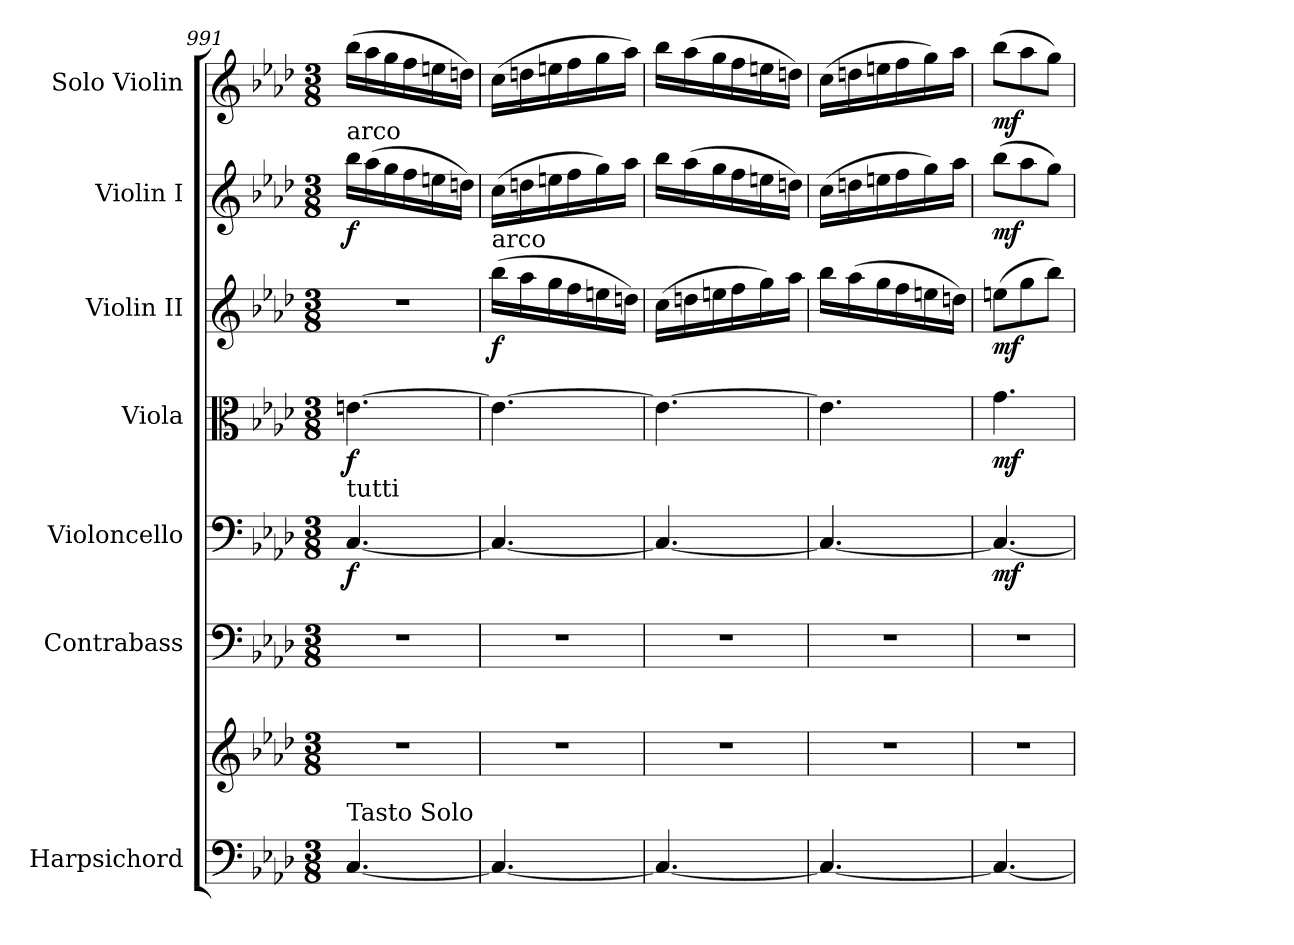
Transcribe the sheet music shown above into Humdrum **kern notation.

**kern	**kern	**kern	**kern	**dynam	**kern	**dynam	**kern	**dynam	**kern	**dynam	**kern	**dynam
*part7	*part7	*part6	*part5	*part5	*part4	*part4	*part3	*part3	*part2	*part2	*part1	*part1
*staff8	*staff7	*staff6	*staff5	*staff5	*staff4	*staff4	*staff3	*staff3	*staff2	*staff2	*staff1	*staff1
*I"Harpsichord	*	*I"Contrabass	*I"Violoncello	*	*I"Viola	*	*I"Violin II	*	*I"Violin I	*	*I"Solo Violin	*
*I'Hch.	*	*I'Cb.	*I'Vc.	*	*I'Vla.	*	*I'Vln. II	*	*I'Vln. I	*	*I'Vln.	*
!!LO:PB:g=z
*clefF4	*clefG2	*clefF4	*clefF4	*	*clefC3	*	*clefG2	*	*clefG2	*	*clefG2	*
*	*	*ITrd7c12	*	*	*	*	*	*	*	*	*	*
*k[b-e-a-d-]	*k[b-e-a-d-]	*k[b-e-a-d-]	*k[b-e-a-d-]	*	*k[b-e-a-d-]	*	*k[b-e-a-d-]	*	*k[b-e-a-d-]	*	*k[b-e-a-d-]	*
*M3/8	*M3/8	*M3/8	*M3/8	*	*M3/8	*	*M3/8	*	*M3/8	*	*M3/8	*
=991	=991	=991	=991	=991	=991	=991	=991	=991	=991	=991	=991	=991
!	!	!	!	!	!	!	!	!	!LO:TX:a:t=arco	!	!	!
!	!	!	!LO:TX:a:t=tutti	!	!	!	!	!	!	!	!	!
!LO:TX:a:t=Tasto Solo	!	!	!	!	!	!	!	!	!	!	!	!
!	!	!	!	!LO:DY:b	!	!LO:DY:b	!	!	!	!LO:DY:b	!	!
[4.C/	4.r	4.r	[4.C/	f	[4.en\	f	4.r	.	16bb-\LL	f	(>16bb-\LL	.
.	.	.	.	.	.	.	.	.	(>16aa-\	.	16aa-\	.
.	.	.	.	.	.	.	.	.	16gg\	.	16gg\	.
.	.	.	.	.	.	.	.	.	16ff\	.	16ff\	.
.	.	.	.	.	.	.	.	.	16een\	.	16een\	.
.	.	.	.	.	.	.	.	.	16ddn\JJ)	.	16ddn\JJ)	.
=992	=992	=992	=992	=992	=992	=992	=992	=992	=992	=992	=992	=992
!	!	!	!	!	!	!	!LO:TX:a:t=arco	!	!	!	!	!
!	!	!	!	!	!	!	!	!LO:DY:b	!	!	!	!
4.C/_	4.r	4.r	4.C/_	.	4.e\_	.	(>16bb-\LL	f	(>16cc\LL	.	(>16cc\LL	.
.	.	.	.	.	.	.	16aa-\	.	16ddn\	.	16ddn\	.
.	.	.	.	.	.	.	16gg\	.	16een\	.	16een\	.
.	.	.	.	.	.	.	16ff\	.	16ff\	.	16ff\	.
.	.	.	.	.	.	.	16een\	.	16gg\)	.	16gg\	.
.	.	.	.	.	.	.	16ddn\JJ)	.	16aa-\JJ	.	16aa-\JJ)	.
=993	=993	=993	=993	=993	=993	=993	=993	=993	=993	=993	=993	=993
4.C/_	4.r	4.r	4.C/_	.	4.e\_	.	(>16cc\LL	.	16bb-\LL	.	16bb-\LL	.
.	.	.	.	.	.	.	16ddn\	.	(>16aa-\	.	(>16aa-\	.
.	.	.	.	.	.	.	16een\	.	16gg\	.	16gg\	.
.	.	.	.	.	.	.	16ff\	.	16ff\	.	16ff\	.
.	.	.	.	.	.	.	16gg\)	.	16een\	.	16een\	.
.	.	.	.	.	.	.	16aa-\JJ	.	16ddn\JJ)	.	16ddn\JJ)	.
=994	=994	=994	=994	=994	=994	=994	=994	=994	=994	=994	=994	=994
4.C/_	4.r	4.r	4.C/_	.	4.e\]	.	16bb-\LL	.	(>16cc\LL	.	(>16cc\LL	.
.	.	.	.	.	.	.	(>16aa-\	.	16ddn\	.	16ddn\	.
.	.	.	.	.	.	.	16gg\	.	16een\	.	16een\	.
.	.	.	.	.	.	.	16ff\	.	16ff\	.	16ff\	.
.	.	.	.	.	.	.	16een\	.	16gg\)	.	16gg\)	.
.	.	.	.	.	.	.	16ddn\JJ)	.	16aa-\JJ	.	16aa-\JJ	.
=995	=995	=995	=995	=995	=995	=995	=995	=995	=995	=995	=995	=995
!	!	!	!	!LO:DY:b	!	!LO:DY:b	!	!LO:DY:b	!	!LO:DY:b	!	!LO:DY:b
4.C/_	4.r	4.r	4.C/_	mf	4.g\	mf	(>8een\L	mf	(>8bb-\L	mf	(>8bb-\L	mf
.	.	.	.	.	.	.	8gg\	.	8aa-\	.	8aa-\	.
.	.	.	.	.	.	.	8bb-\J)	.	8gg\J)	.	8gg\J)	.
=	=	=	=	=	=	=	=	=	=	=	=	=
*-	*-	*-	*-	*-	*-	*-	*-	*-	*-	*-	*-	*-
